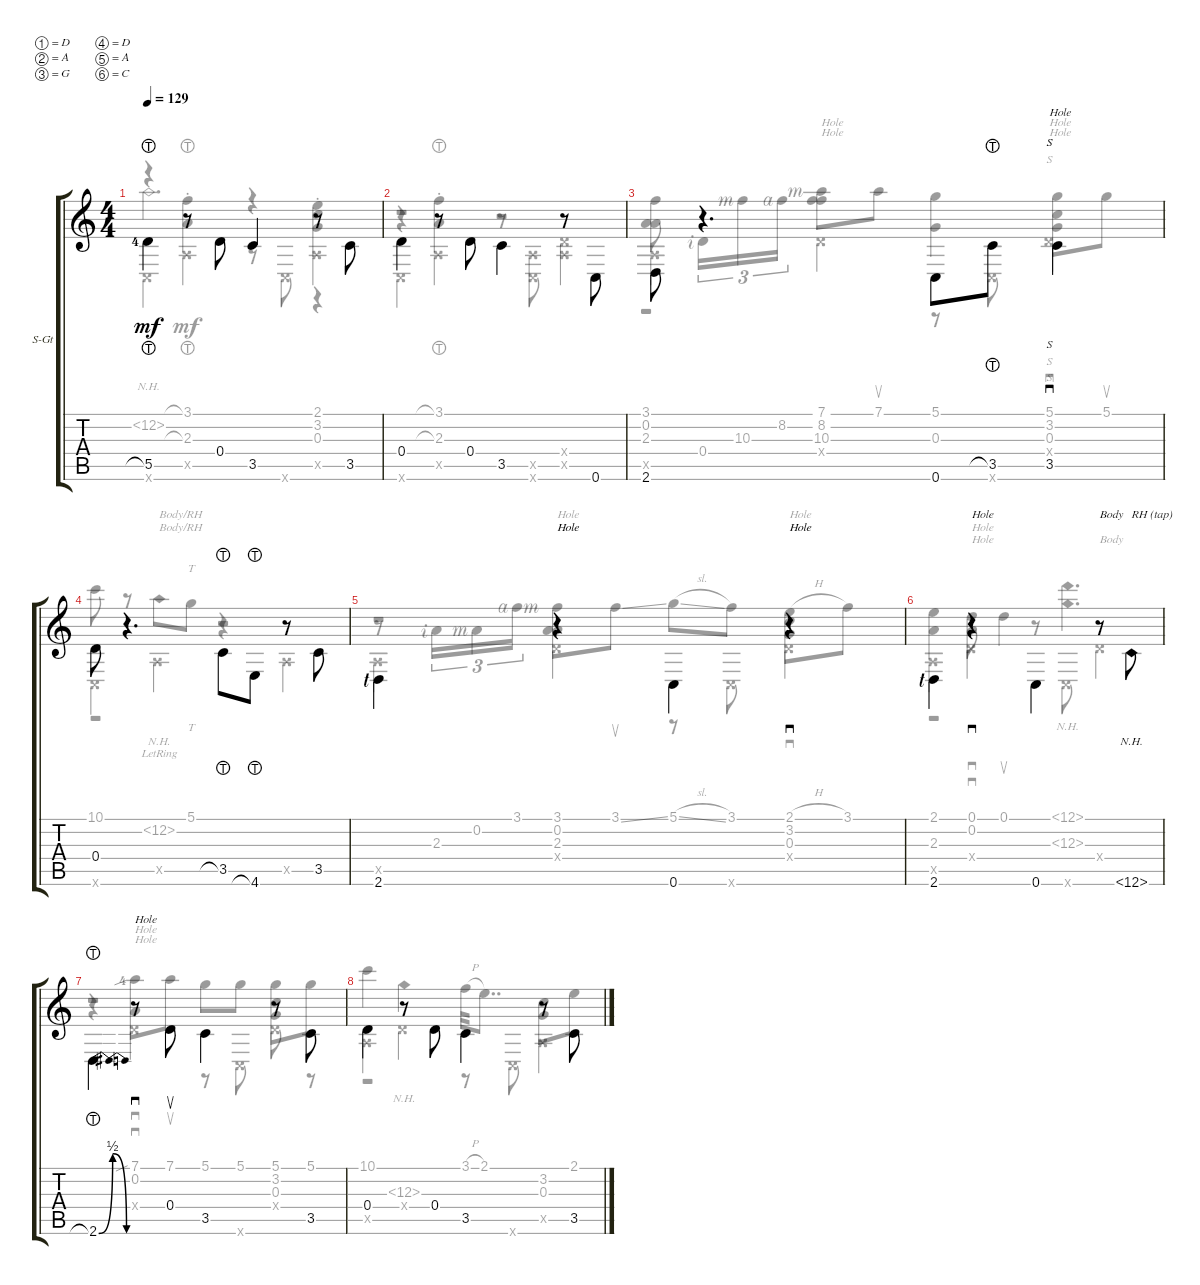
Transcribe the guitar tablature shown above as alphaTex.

\defaultSystemsLayout 4
\bracketExtendMode groupsimilarinstruments
\firstSystemTrackNameOrientation horizontal
\otherSystemsTrackNameOrientation horizontal
\track ("Steel Guitar" "S-Gt") {instrument acousticguitarsteel}
\staff {score tabs}
\tuning (D4 A3 G3 D3 A2 C2)
\voice
\ts (4 4)
\tempo 129
\clef g2
\scale
0.523185
\ks c
5.5{lht lf 5}.4{dy mf beam invert} r.8 0.4.8{beam invert} 3.5.4 r.8 3.5.8{beam invert} |
\scale
0.476783 0.4.4{beam invert} r.8 0.4.8{beam invert} 3.5.4{beam invert} r.8{beam invert} 0.6.8{beam invert} |
\scale
0.528432 2.6.8{beam invert} r.4{d beam invert} 0.6.8{beam invert} 3.5{lht}.8 3.5.4{s sd txt "Hole" beam invert} |
\scale
0.470853 0.4.8{beam invert} r.4{d} 3.5{lht}.8{beam invert} 4.6{lht}.8 r.8{beam invert} 3.5.8{beam invert} |
\scale
0.531288 2.6{lf 1}.4{beam invert} r.4{txt "Hole" beam invert} 0.6.4{beam invert} r.4{sd txt "Hole" beam invert} |
\scale
0.468008 2.6{lf 1}.4{beam invert} r.4{sd txt "Hole"} 0.6.4{beam invert} r.8{txt "Body" beam invert} 12.6{nh}.8{txt "RH (tap)" beam invert} |
\scale
0.521665 2.6{be (bendrelease 0 0 10.2 2 20.4 2 30 0) lht}.4{beam invert} r.8{sd txt "Hole" beam invert} 0.4.8{su beam invert} 3.5.4{beam invert} r.8{beam invert} 3.5.8{beam invert} |
\scale
0.478886 0.4.4{beam invert} r.8{beam invert} 0.4.8{beam invert} 3.5.4{beam invert} r.8{beam invert} 3.5.8{beam invert}
\voice
\clef g2
\ottava regular
\simile none
\scale
0.523185
\ks c
r.4{dy mf} (3.1{lht st} 2.3{lht st}).4 r.4 (2.1{st} 3.2{st} 0.3{st}).4 |
\scale
0.476783 r.4 (3.1{lht st} 2.3{lht st}).4 r.2 |
\scale
0.528432 (2.3 3.1 0.2).8 0.4{rf 2}.16{tu (3 2)} 10.3{rf 3}.16{tu (3 2)} 8.2{rf 4}.16{tu (3 2)} (7.1{rf 3} 8.2 10.3).8{txt "Hole"} 7.1.8{su} (5.1 0.3).4 (0.3 3.2 5.1).8{s sd txt "Hole"} 5.1.8{su} |
\scale
0.470853 10.1.8 r.8 12.2{nh lr}.8{txt "Body/RH "} 5.1.8{tt} r.2 |
\scale
0.531288 r.8 2.3{rf 2}.16{tu (3 2)} 0.2{rf 3}.16{tu (3 2)} 3.1{rf 4}.16{tu (3 2)} (3.1{rf 3} 0.2 2.3).8{txt "Hole"} 3.1{ss}.8{su} 5.1{sl}.8 3.1.8 (0.3 3.2 2.1{h}).8{sd txt "Hole"} 3.1.8 |
\scale
0.468008 (2.3 2.1).4 (0.2 0.1).8{sd txt "Hole"} 0.1.4{su} (12.1{nh} 12.3{nh}).4{d} |
\scale
0.521665 r.4 (7.1{sib lf 5} 0.2).8{sd txt "Hole"} 7.1.8{su} 5.1.8 5.1.8 (5.1 3.2 0.3).8 5.1.8 |
\scale
0.478886 10.1.4 12.3{nh}.4 3.1{h}.32 2.1.8{dd} (3.2 0.3).8 2.1.8
\voice
\clef g2
\ottava regular
\simile none
\scale
0.523185
\ks c
0.6{x}.4{dy mf} 0.5{x}.4 r.8 0.6{x}.8 0.5{x}.4 |
\scale
0.476783 0.6{x}.4 0.5{x}.4 r.8 (0.6{x} 0.5{x}).8 (0.5{x} 0.4{x}).4 |
\scale
0.528432 0.5{x}.4 0.4{x}.4{txt "Hole"} r.8 0.6{x}.8 0.4{x}.4{s sd txt "Hole"} |
\scale
0.470853 0.6{x}.4 0.5{x}.4{txt "Body/RH "} r.4 0.5{x}.4 |
\scale
0.531288 0.5{x}.4 0.4{x}.4{txt "Hole"} r.8 0.6{x}.8 0.4{x}.4{sd txt "Hole"} |
\scale
0.468008 0.5{x}.4 0.4{x}.4{sd txt "Hole"} r.8 0.6{x}.8 0.4{x}.4{txt "Body"} |
\scale
0.521665 r.4 0.4{x}.4{sd txt "Hole"} r.8 0.6{x}.8 0.4{x}.8 r.8 |
\scale
0.478886 0.5{x}.4 0.4{x}.4 r.8 0.6{x}.8 0.5{x}.4
\voice
\clef g2
\ottava regular
\simile none
\scale
0.523185
\ks c
12.2{nh t}.2{d dy mf} r.4 |
\scale
0.476783 r.1 |
\scale
0.528432 r.1 |
\scale
0.470853 r.1 |
\scale
0.531288 r.1 |
\scale
0.468008 r.1 |
\scale
0.521665 r.1 |
\scale
0.478886 r.1
